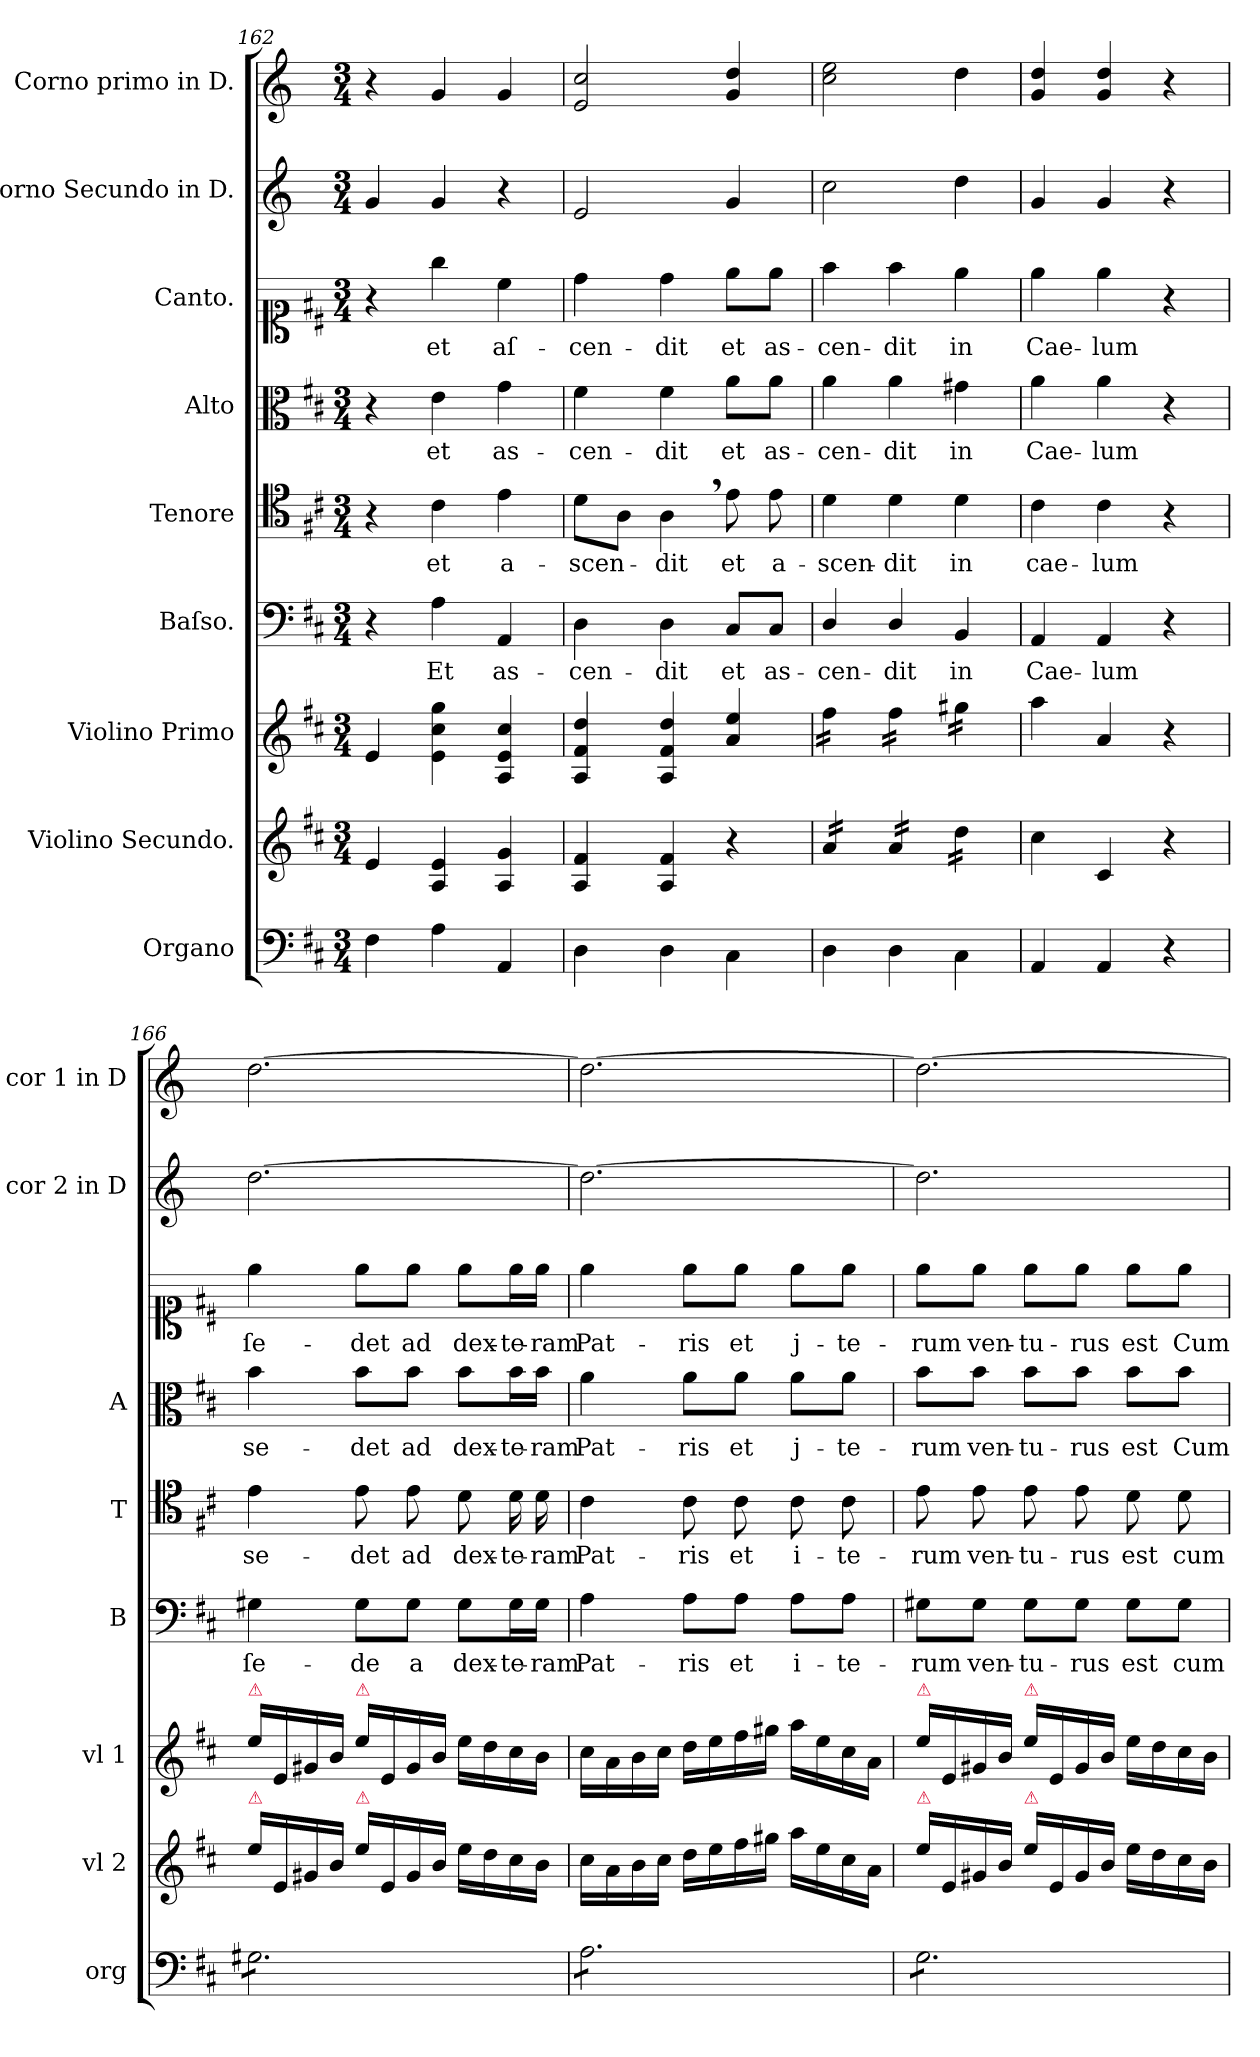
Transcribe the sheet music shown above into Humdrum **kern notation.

**kern	**kern	**kern	**kern	**text	**kern	**text	**kern	**text	**kern	**text	**kern	**kern
*part9	*part8	*part7	*part6	*part6	*part5	*part5	*part4	*part4	*part3	*part3	*part2	*part1
*staff9	*staff8	*staff7	*staff6	*staff6	*staff5	*staff5	*staff4	*staff4	*staff3	*staff3	*staff2	*staff1
*I"Organo	*I"Violino Secundo.	*I"Violino Primo	*I"Baſso.	*	*I"Tenore	*	*I"Alto	*	*I"Canto.	*	*I"Corno Secundo in D.	*I"Corno primo in D.
*I'org	*I'vl 2	*I'vl 1	*I'B	*	*I'T	*	*I'A	*	*	*	*I'cor 2 in D	*I'cor 1 in D
*clefF4	*clefG2	*clefG2	*clefF4	*	*clefC4	*	*clefC3	*	*clefC1	*	*clefG2	*clefG2
*	*	*	*	*	*	*	*	*	*	*	*ITrd6c10	*ITrd6c10
*k[f#c#]	*k[f#c#]	*k[f#c#]	*k[f#c#]	*	*k[f#c#]	*	*k[f#c#]	*	*k[f#c#]	*	*k[f#c#]	*k[f#c#]
*D:	*D:	*D:	*D:	*	*D:	*	*D:	*	*D:	*	*D:	*D:
*M3/4	*M3/4	*M3/4	*M3/4	*	*M3/4	*	*M3/4	*	*M3/4	*	*M3/4	*M3/4
=162	=162	=162	=162	=162	=162	=162	=162	=162	=162	=162	=162	=162
4F#\	4e/	4e/	4r	.	4r	.	4r	.	4r	.	4A/	4r
4A\	4A/ 4e/	4e\ 4cc#\ 4gg\	4A\	Et	4c#\	-et	4e\	et	4gg\	et	4A/	4A/
4AA/	4A/ 4g/	4A/ 4e/ 4cc#/	4AA/	as-	4e\	a-	4g\	as-	4cc#\	aſ-	4r	4A/
=163	=163	=163	=163	=163	=163	=163	=163	=163	=163	=163	=163	=163
4D\	4A/ 4f#/	4A/ 4f#/ 4dd/	4D\	-cen-	8d\L	-scen-	4f#\	-cen-	4dd\	-cen-	2F#/	2F#/ 2d/
.	.	.	.	.	8A\J	.	.	.	.	.	.	.
4D\	4A/ 4f#/	4A/ 4f#/ 4dd/	4D\	-dit	4A,\	-dit	4f#\	-dit	4dd\	-dit	.	.
!	!	!	!	!	!	!	!	!LO:LY:i	!	!	!	!
4C#\	4r	4a/ 4ee/	8C#/L	et	8e\	et	8a\L	et	8ee\L	et	4A/	4A/ 4e/
!	!	!	!	!	!	!	!	!LO:LY:i	!	!	!	!
.	.	.	8C#/J	as-	8e\	a-	8a\J	as-	8ee\J	as-	.	.
=164	=164	=164	=164	=164	=164	=164	=164	=164	=164	=164	=164	=164
!	!	!	!	!	!	!	!	!LO:LY:i	!	!	!	!
*	*tremolo	*	*	*	*	*	*	*	*	*	*	*
*	*	*tremolo	*	*	*	*	*	*	*	*	*	*
4D\	16a/LL	16ff#\LL	4D/	-cen-	4d\	-scen-	4a\	-cen-	4ff#\	-cen-	2d\	2d\ 2f#\
.	16a/	16ff#\	.	.	.	.	.	.	.	.	.	.
.	16a/	16ff#\	.	.	.	.	.	.	.	.	.	.
.	16a/JJ	16ff#\JJ	.	.	.	.	.	.	.	.	.	.
!	!	!	!	!	!	!	!	!LO:LY:i	!	!	!	!
4D\	16a/LL	16ff#\LL	4D/	-dit	4d\	-dit	4a\	-dit	4ff#\	-dit	.	.
.	16a/	16ff#\	.	.	.	.	.	.	.	.	.	.
.	16a/	16ff#\	.	.	.	.	.	.	.	.	.	.
.	16a/JJ	16ff#\JJ	.	.	.	.	.	.	.	.	.	.
4C#\	16dd\LL	16gg#X\LL	4BB/	in	4d\	in	4g#X\	in	4ee\	in	4e\	4e\
.	16dd\	16gg#X\	.	.	.	.	.	.	.	.	.	.
.	16dd\	16gg#X\	.	.	.	.	.	.	.	.	.	.
.	16dd\JJ	16gg#X\JJ	.	.	.	.	.	.	.	.	.	.
*	*	*Xtremolo	*	*	*	*	*	*	*	*	*	*
*	*Xtremolo	*	*	*	*	*	*	*	*	*	*	*
=165	=165	=165	=165	=165	=165	=165	=165	=165	=165	=165	=165	=165
4AA/	4cc#\	4aa\	4AA/	Cae-	4c#\	cae-	4a\	Cae-	4ee\	Cae-	4A/	4A/ 4e/
4AA/	4c#/	4a/	4AA/	-lum	4c#\	-lum	4a\	-lum	4ee\	-lum	4A/	4A/ 4e/
4r	4r	4r	4r	.	4r	.	4r	.	4r	.	4r	4r
=166	=166	=166	=166	=166	=166	=166	=166	=166	=166	=166	=166	=166
!	!	!LO:TX:a:color=crimson:t=⚠	!	!	!	!	!	!	!	!	!	!
!	!LO:TX:a:color=crimson:t=⚠	!	!	!	!	!	!	!	!	!	!	!
*tremolo	*	*	*	*	*	*	*	*	*	*	*	*
8G#X\L	16ee\LL	16ee\LL	4G#X\	ſe-	4e\	se-	4b\	se-	4ee\	ſe-	[2.e\	[2.e\
.	16e/	16e/	.	.	.	.	.	.	.	.	.	.
8G#X\	16g#X/	16g#X/	.	.	.	.	.	.	.	.	.	.
.	16b/JJ	16b/JJ	.	.	.	.	.	.	.	.	.	.
!	!	!LO:TX:a:color=crimson:t=⚠	!	!	!	!	!	!	!	!	!	!
!	!LO:TX:a:color=crimson:t=⚠	!	!	!	!	!	!	!	!	!	!	!
8G#X\	16ee\LL	16ee\LL	8G#\L	-de	8e\	-det	8b\L	-det	8ee\L	-det	.	.
.	16e/	16e/	.	.	.	.	.	.	.	.	.	.
8G#X\	16g#/	16g#/	8G#\J	a	8e\	ad	8b\J	ad	8ee\J	ad	.	.
.	16b/JJ	16b/JJ	.	.	.	.	.	.	.	.	.	.
8G#X\	16ee\LL	16ee\LL	8G#\L	dex-	8d\	dex-	8b\L	dex-	8ee\L	dex-	.	.
.	16dd\	16dd\	.	.	.	.	.	.	.	.	.	.
8G#X\J	16cc#\	16cc#\	16G#\L	-te-	16d\	-te-	16b\L	-te-	16ee\L	-te-	.	.
.	16b\JJ	16b\JJ	16G#\JJ	-ram	16d\	-ram	16b\JJ	-ram	16ee\JJ	-ram	.	.
=167	=167	=167	=167	=167	=167	=167	=167	=167	=167	=167	=167	=167
8A\L	16cc#\LL	16cc#\LL	4A\	Pat-	4c#\	Pat-	4a\	Pat-	4ee\	Pat-	2.e\_	2.e\_
.	16a\	16a\	.	.	.	.	.	.	.	.	.	.
8A\	16b\	16b\	.	.	.	.	.	.	.	.	.	.
.	16cc#\JJ	16cc#\JJ	.	.	.	.	.	.	.	.	.	.
8A\	16dd\LL	16dd\LL	8A\L	-ris	8c#\	-ris	8a\L	-ris	8ee\L	-ris	.	.
.	16ee\	16ee\	.	.	.	.	.	.	.	.	.	.
8A\	16ff#\	16ff#\	8A\J	et	8c#\	et	8a\J	et	8ee\J	et	.	.
.	16gg#X\JJ	16gg#X\JJ	.	.	.	.	.	.	.	.	.	.
8A\	16aa\LL	16aa\LL	8A\L	i-	8c#\	i-	8a\L	j-	8ee\L	j-	.	.
.	16ee\	16ee\	.	.	.	.	.	.	.	.	.	.
8A\J	16cc#\	16cc#\	8A\J	-te-	8c#\	-te-	8a\J	-te-	8ee\J	-te-	.	.
.	16a\JJ	16a\JJ	.	.	.	.	.	.	.	.	.	.
=168	=168	=168	=168	=168	=168	=168	=168	=168	=168	=168	=168	=168
!	!	!LO:TX:a:color=crimson:t=⚠	!	!	!	!	!	!	!	!	!	!
!	!LO:TX:a:color=crimson:t=⚠	!	!	!	!	!	!	!	!	!	!	!
8G\L	16ee\LL	16ee\LL	8G#X\L	-rum	8e\	-rum	8b\L	-rum	8ee\L	-rum	2.e\]	2.e\_
.	16e/	16e/	.	.	.	.	.	.	.	.	.	.
8G\	16g#X/	16g#X/	8G#\J	ven-	8e\	ven-	8b\J	ven-	8ee\J	ven-	.	.
.	16b/JJ	16b/JJ	.	.	.	.	.	.	.	.	.	.
!	!	!LO:TX:a:color=crimson:t=⚠	!	!	!	!	!	!	!	!	!	!
!	!LO:TX:a:color=crimson:t=⚠	!	!	!	!	!	!	!	!	!	!	!
8G\	16ee\LL	16ee\LL	8G#\L	-tu-	8e\	-tu-	8b\L	-tu-	8ee\L	-tu-	.	.
.	16e/	16e/	.	.	.	.	.	.	.	.	.	.
8G\	16g#/	16g#/	8G#\J	-rus	8e\	-rus	8b\J	-rus	8ee\J	-rus	.	.
.	16b/JJ	16b\JJ	.	.	.	.	.	.	.	.	.	.
8G\	16ee\LL	16ee\LL	8G#\L	est	8d\	est	8b\L	est	8ee\L	est	.	.
.	16dd\	16dd\	.	.	.	.	.	.	.	.	.	.
8G\J	16cc#\	16cc#\	8G#\J	cum	8d\	cum	8b\J	Cum	8ee\J	Cum	.	.
*Xtremolo	*	*	*	*	*	*	*	*	*	*	*	*
.	16b\JJ	16b\JJ	.	.	.	.	.	.	.	.	.	.
=	=	=	=	=	=	=	=	=	=	=	=	=
*-	*-	*-	*-	*-	*-	*-	*-	*-	*-	*-	*-	*-
